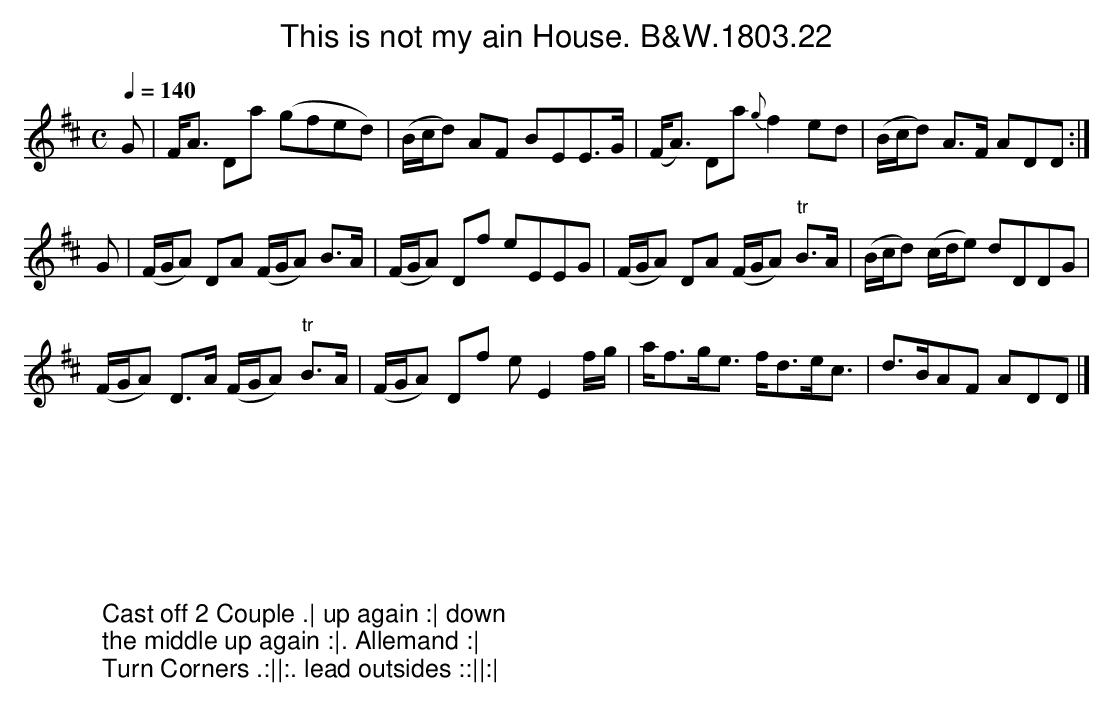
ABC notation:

X:1
T:This is not my ain House. B&W.1803.22
M:C
L:1/8
Q:1/4=140
K:D
G|F<A Da (gfed)|(B/c/d) AF BEE>G|\
(F<A) Da{g}f2 ed|(B/c/d) A>F ADD:|
G|(F/G/A) DA (F/G/A) B>A|(F/G/A) Df eEEG|\
(F/G/A) DA (F/G/A) "tr"B>A|(B/c/d) (c/d/e) dDDG|
(F/G/A) D>A (F/G/A) "tr"B>A|(F/G/A) Df eE2 f/g/|\
a<fg<e f<de<c|d>BAF ADD|]
W:
W:
W:Cast off 2 Couple .| up again :| down
W:the middle up again :|. Allemand :|
W:Turn Corners .:||:. lead outsides ::||:|
|:|
|:
